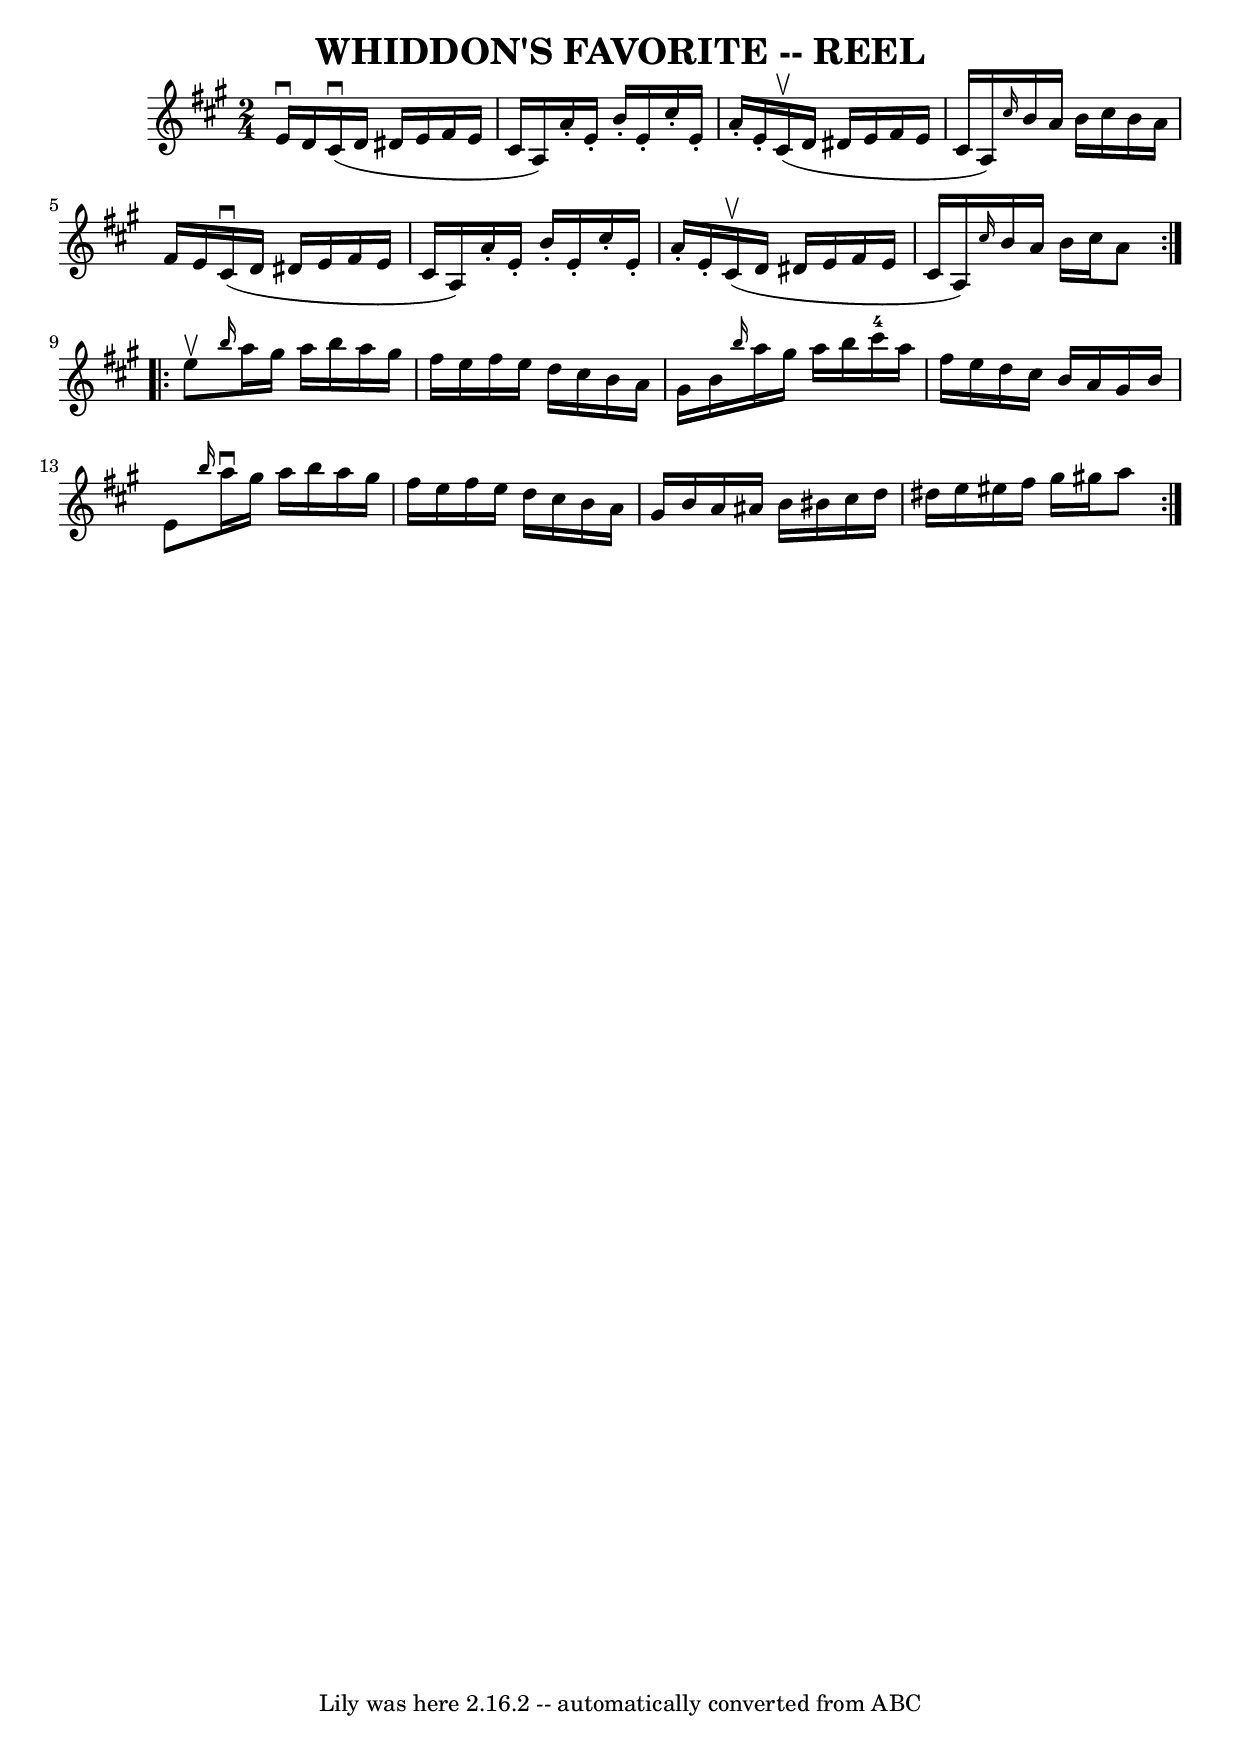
\version "2.7.40"
\include "Mammoth.ily"
\header {
	%% book = "Ryan's Mammoth Collection of Fiddle Tunes"
	crossRefNumber = "1"
	footnotes = ""
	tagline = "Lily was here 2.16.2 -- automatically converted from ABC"
	title = "WHIDDON'S FAVORITE -- REEL"
}
voicedefault =  {


\repeat volta 2 {
\time 2/4 \key a \major e'16^\downbow d'16    |
 cis'16 
(^\downbow d'16 dis'16 e'16 fis'16 e'16 cis'16 a16)   
|
 a'16 -. e'16 -. b'16 -. e'16 -. cis''16 -. e'16 -. a'16 
-. e'16 -.   |
 cis'16 (^\upbow d'16 dis'16 e'16 fis'16  
 e'16 cis'16 a16)   |
 \grace { cis''16  } b'16 a'16    
b'16 cis''16 b'16 a'16 fis'16 e'16    |
 cis'16 
(^\downbow d'16 dis'16 e'16 fis'16 e'16 cis'16 a16)   
|
 a'16 -. e'16 -. b'16 -. e'16 -. cis''16 -. e'16 -. a'16 
-. e'16 -.   |
 cis'16 (^\upbow d'16 dis'16 e'16 fis'16  
 e'16 cis'16 a16)   |
 \grace { cis''16  } b'16 a'16    
b'16 cis''16 a'8    }     \repeat volta 2 { e''8^\upbow   |
     
\grace { b''16  } a''16 gis''16 a''16 b''16 a''16 gis''16   
 fis''16 e''16    |
 fis''16 e''16 d''16 cis''16 b'16    
a'16 gis'16 b'16    |
 \grace { b''16  } a''16 gis''16    
a''16 b''16 cis'''16-4 a''16 fis''16 e''16    |
   
d''16 cis''16 b'16 a'16 gis'16 b'16 e'8    |
     
\grace { b''16  } a''16^\downbow gis''16 a''16 b''16 a''16    
gis''16 fis''16 e''16    |
 fis''16 e''16 d''16 cis''16  
 b'16 a'16 gis'16 b'16    |
 a'16 ais'16 b'16 bis'16 
 cis''16 d''16 dis''16 e''16    |
 eis''16 fis''16    
gis''16 gis''!16 a''8    }   
}

\score{
    <<

	\context Staff="default"
	{
	    \voicedefault 
	}

    >>
	\layout {
	}
	\midi {}
}
